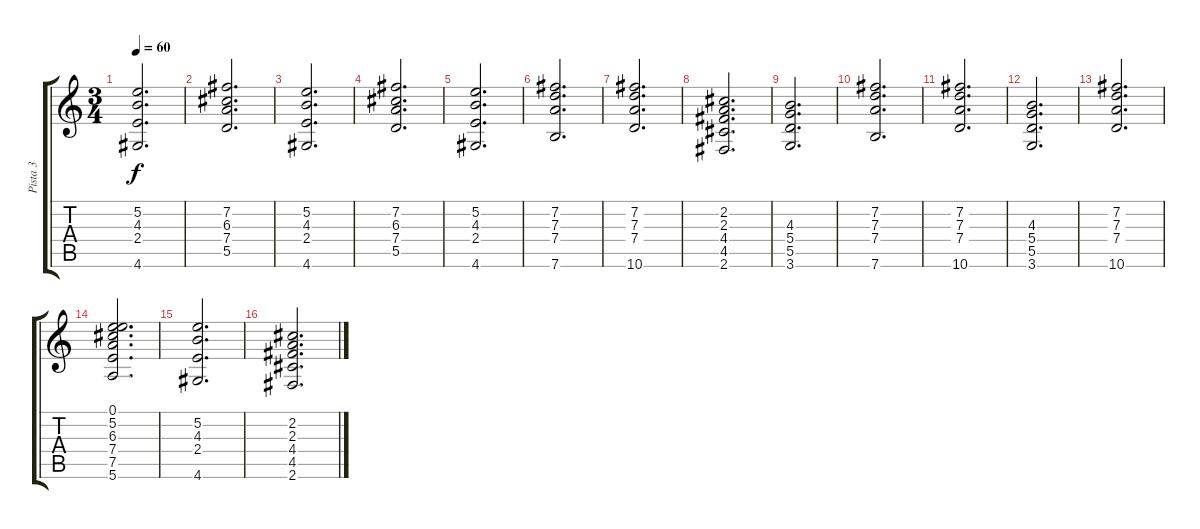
\track ("Pista 3" "Pista 3") {instrument electricguitarjazz}
\staff {score tabs}
\tuning (E4 B3 G3 D3 A2 E2) {hide}
\ts (3 4)
\tempo 60
\clef g2
\ks c
(5.2 4.3 2.4 4.6).2{d dy f} |
(7.2 6.3 7.4 5.5).2{d} |
(5.2 4.3 2.4 4.6).2{d} |
(7.2 6.3 7.4 5.5).2{d} |
(5.2 4.3 2.4 4.6).2{d} |
(7.2 7.3 7.4 7.6).2{d} |
(7.2 7.3 7.4 10.6).2{d} |
(2.2 2.3 4.4 4.5 2.6).2{d} |
(4.3 5.4 5.5 3.6).2{d} |
(7.2 7.3 7.4 7.6).2{d} |
(7.2 7.3 7.4 10.6).2{d} |
(4.3 5.4 5.5 3.6).2{d} |
(7.2 7.3 7.4 10.6).2{d} |
(0.1 5.2 6.3 7.4 7.5 5.6).2{d} |
(5.2 4.3 2.4 4.6).2{d} |
(2.2 2.3 4.4 4.5 2.6).2{d}
